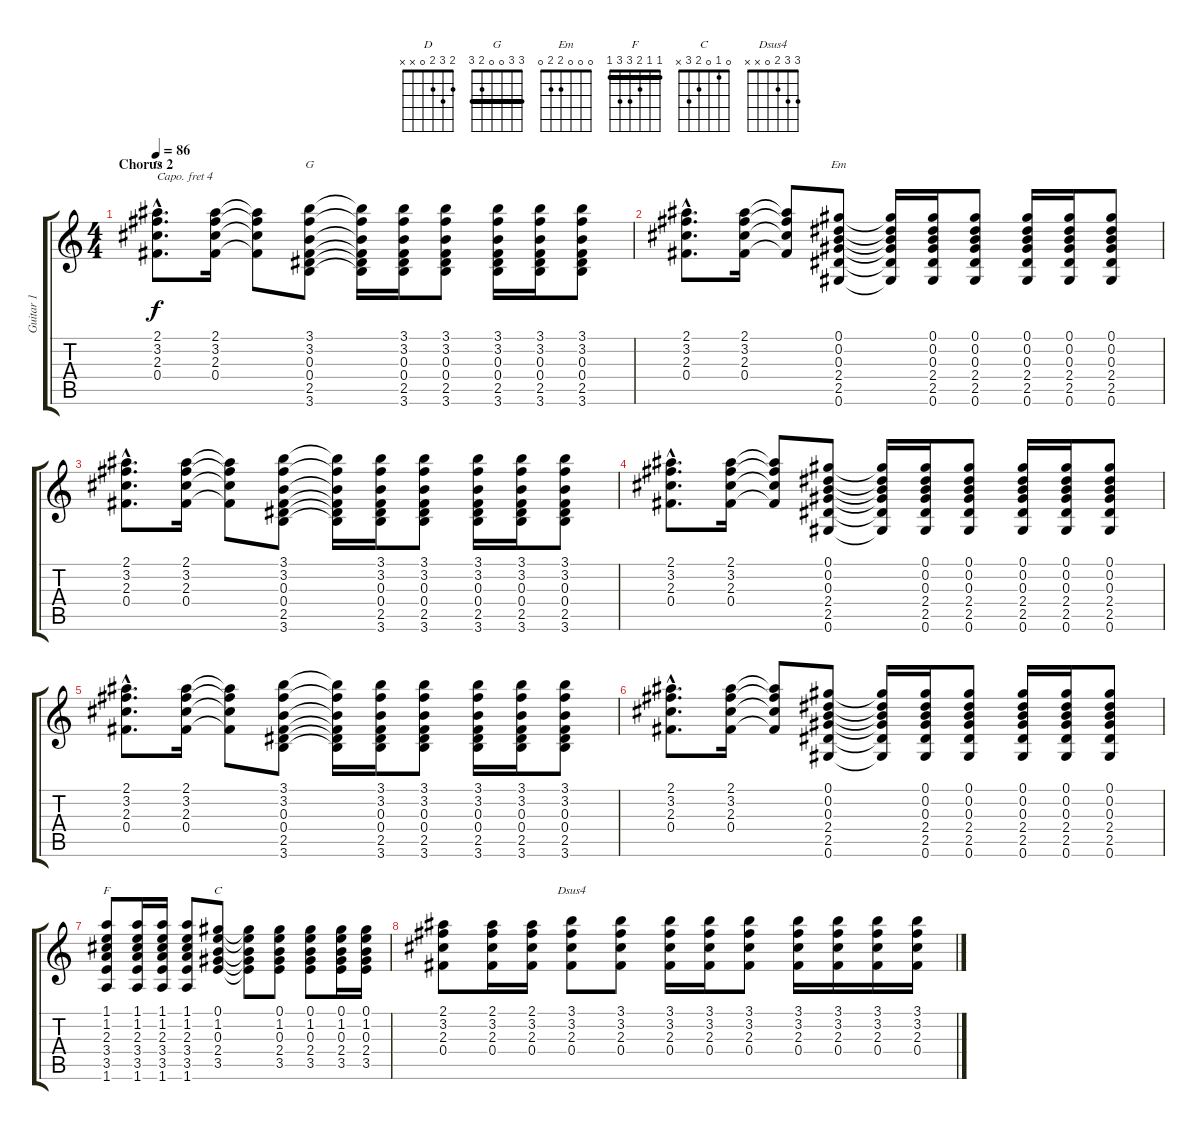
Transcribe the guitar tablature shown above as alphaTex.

\track ("Guitar 1" "Guitar 1") {instrument acousticguitarsteel}
\staff {score tabs}
\capo 4
\tuning (E4 B3 G3 D3 A2 E2) {hide}
\chord ("D" 2 3 2 0 x x)
\chord ("G" 3 3 0 0 2 3) {barre 3}
\chord ("Em" 0 0 0 2 2 0)
\chord ("F" 1 1 2 3 3 1) {barre 1}
\chord ("C" 0 1 0 2 3 x)
\chord ("Dsus4" 3 3 2 0 x x)
\ts (4 4)
\section ("" "Chorus 2")
\tempo 86
\clef g2
\ks c
(2.1{hac} 3.2{hac} 2.3{hac} 0.4{hac}).8{d ch "D" dy f} (2.1 3.2 2.3 0.4).16 (2.1{t} 3.2{t} 2.3{t} 0.4{t}).8 (3.1 3.2 0.3 0.4 2.5 3.6).8{ch "G"} (3.1{t} 3.2{t} 0.3{t} 0.4{t} 2.5{t} 3.6{t}).16 (3.1 3.2 0.3 0.4 2.5 3.6).16 (3.1 3.2 0.3 0.4 2.5 3.6).8 (3.1 3.2 0.3 0.4 2.5 3.6).16 (3.1 3.2 0.3 0.4 2.5 3.6).16 (3.1 3.2 0.3 0.4 2.5 3.6).8 |
(2.1{hac} 3.2{hac} 2.3{hac} 0.4{hac}).8{d} (2.1 3.2 2.3 0.4).16 (2.1{t} 3.2{t} 2.3{t} 0.4{t}).8 (0.1 0.2 0.3 2.4 2.5 0.6).8{ch "Em"} (0.1{t} 0.2{t} 0.3{t} 2.4{t} 2.5{t} 0.6{t}).16 (0.1 0.2 0.3 2.4 2.5 0.6).16 (0.1 0.2 0.3 2.4 2.5 0.6).8 (0.1 0.2 0.3 2.4 2.5 0.6).16 (0.1 0.2 0.3 2.4 2.5 0.6).16 (0.1 0.2 0.3 2.4 2.5 0.6).8 |
(2.1{hac} 3.2{hac} 2.3{hac} 0.4{hac}).8{d} (2.1 3.2 2.3 0.4).16 (2.1{t} 3.2{t} 2.3{t} 0.4{t}).8 (3.1 3.2 0.3 0.4 2.5 3.6).8 (3.1{t} 3.2{t} 0.3{t} 0.4{t} 2.5{t} 3.6{t}).16 (3.1 3.2 0.3 0.4 2.5 3.6).16 (3.1 3.2 0.3 0.4 2.5 3.6).8 (3.1 3.2 0.3 0.4 2.5 3.6).16 (3.1 3.2 0.3 0.4 2.5 3.6).16 (3.1 3.2 0.3 0.4 2.5 3.6).8 |
(2.1{hac} 3.2{hac} 2.3{hac} 0.4{hac}).8{d} (2.1 3.2 2.3 0.4).16 (2.1{t} 3.2{t} 2.3{t} 0.4{t}).8 (0.1 0.2 0.3 2.4 2.5 0.6).8 (0.1{t} 0.2{t} 0.3{t} 2.4{t} 2.5{t} 0.6{t}).16 (0.1 0.2 0.3 2.4 2.5 0.6).16 (0.1 0.2 0.3 2.4 2.5 0.6).8 (0.1 0.2 0.3 2.4 2.5 0.6).16 (0.1 0.2 0.3 2.4 2.5 0.6).16 (0.1 0.2 0.3 2.4 2.5 0.6).8 |
(2.1{hac} 3.2{hac} 2.3{hac} 0.4{hac}).8{d} (2.1 3.2 2.3 0.4).16 (2.1{t} 3.2{t} 2.3{t} 0.4{t}).8 (3.1 3.2 0.3 0.4 2.5 3.6).8 (3.1{t} 3.2{t} 0.3{t} 0.4{t} 2.5{t} 3.6{t}).16 (3.1 3.2 0.3 0.4 2.5 3.6).16 (3.1 3.2 0.3 0.4 2.5 3.6).8 (3.1 3.2 0.3 0.4 2.5 3.6).16 (3.1 3.2 0.3 0.4 2.5 3.6).16 (3.1 3.2 0.3 0.4 2.5 3.6).8 |
(2.1{hac} 3.2{hac} 2.3{hac} 0.4{hac}).8{d} (2.1 3.2 2.3 0.4).16 (2.1{t} 3.2{t} 2.3{t} 0.4{t}).8 (0.1 0.2 0.3 2.4 2.5 0.6).8 (0.1{t} 0.2{t} 0.3{t} 2.4{t} 2.5{t} 0.6{t}).16 (0.1 0.2 0.3 2.4 2.5 0.6).16 (0.1 0.2 0.3 2.4 2.5 0.6).8 (0.1 0.2 0.3 2.4 2.5 0.6).16 (0.1 0.2 0.3 2.4 2.5 0.6).16 (0.1 0.2 0.3 2.4 2.5 0.6).8 |
(1.1 1.2 2.3 3.4 3.5 1.6).8{ch "F"} (1.1 1.2 2.3 3.4 3.5 1.6).16 (1.1 1.2 2.3 3.4 3.5 1.6).16 (1.1 1.2 2.3 3.4 3.5 1.6).8 (0.1 1.2 0.3 2.4 3.5).8{ch "C"} (0.1{t} 1.2{t} 0.3{t} 2.4{t} 3.5{t}).8 (0.1 1.2 0.3 2.4 3.5).8 (0.1 1.2 0.3 2.4 3.5).8 (0.1 1.2 0.3 2.4 3.5).16 (0.1 1.2 0.3 2.4 3.5).16 |
(2.1 3.2 2.3 0.4).8 (2.1 3.2 2.3 0.4).16 (2.1 3.2 2.3 0.4).16 (3.1 3.2 2.3 0.4).8{ch "Dsus4"} (3.1 3.2 2.3 0.4).8 (3.1 3.2 2.3 0.4).16 (3.1 3.2 2.3 0.4).16 (3.1 3.2 2.3 0.4).8 (3.1 3.2 2.3 0.4).16 (3.1 3.2 2.3 0.4).16 (3.1 3.2 2.3 0.4).16 (3.1 3.2 2.3 0.4).16
